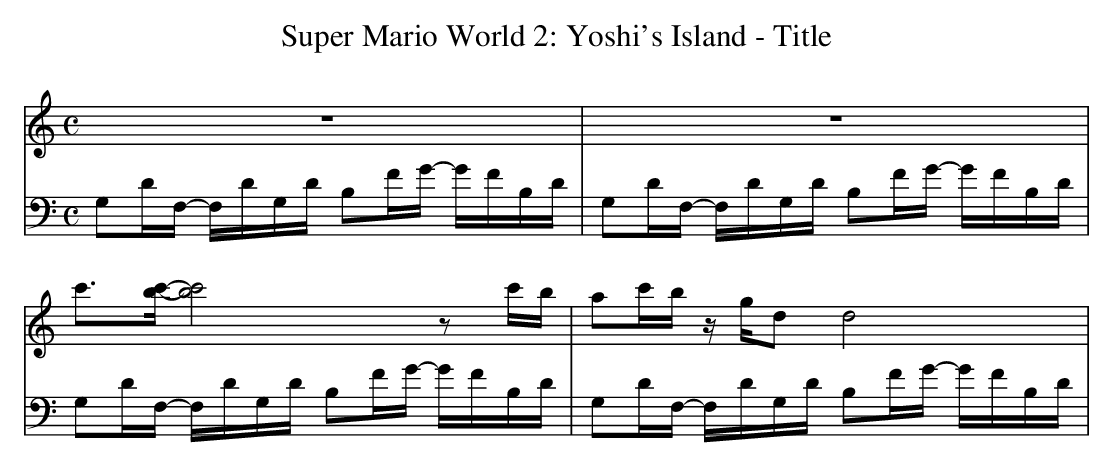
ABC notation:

X:1
T:Super Mario World 2: Yoshi's Island - Title
M:C
L:1/16
V:T treble
V:B bass
K:C
[V:T] z16                           | z16                         |
[V:B] G,2DF,-   F,DG,D B,2FG- GFB,D | G,2DF,- F,DG,D B,2FG- GFB,D |
[V:T] c'3[bc']- [bc']8 z2 c'b       | a2c'b   z gd2 d8            |
[V:B] G,2DF,-   F,DG,D B,2FG- GFB,D | G,2DF,- F,DG,D B,2FG- GFB,D |
